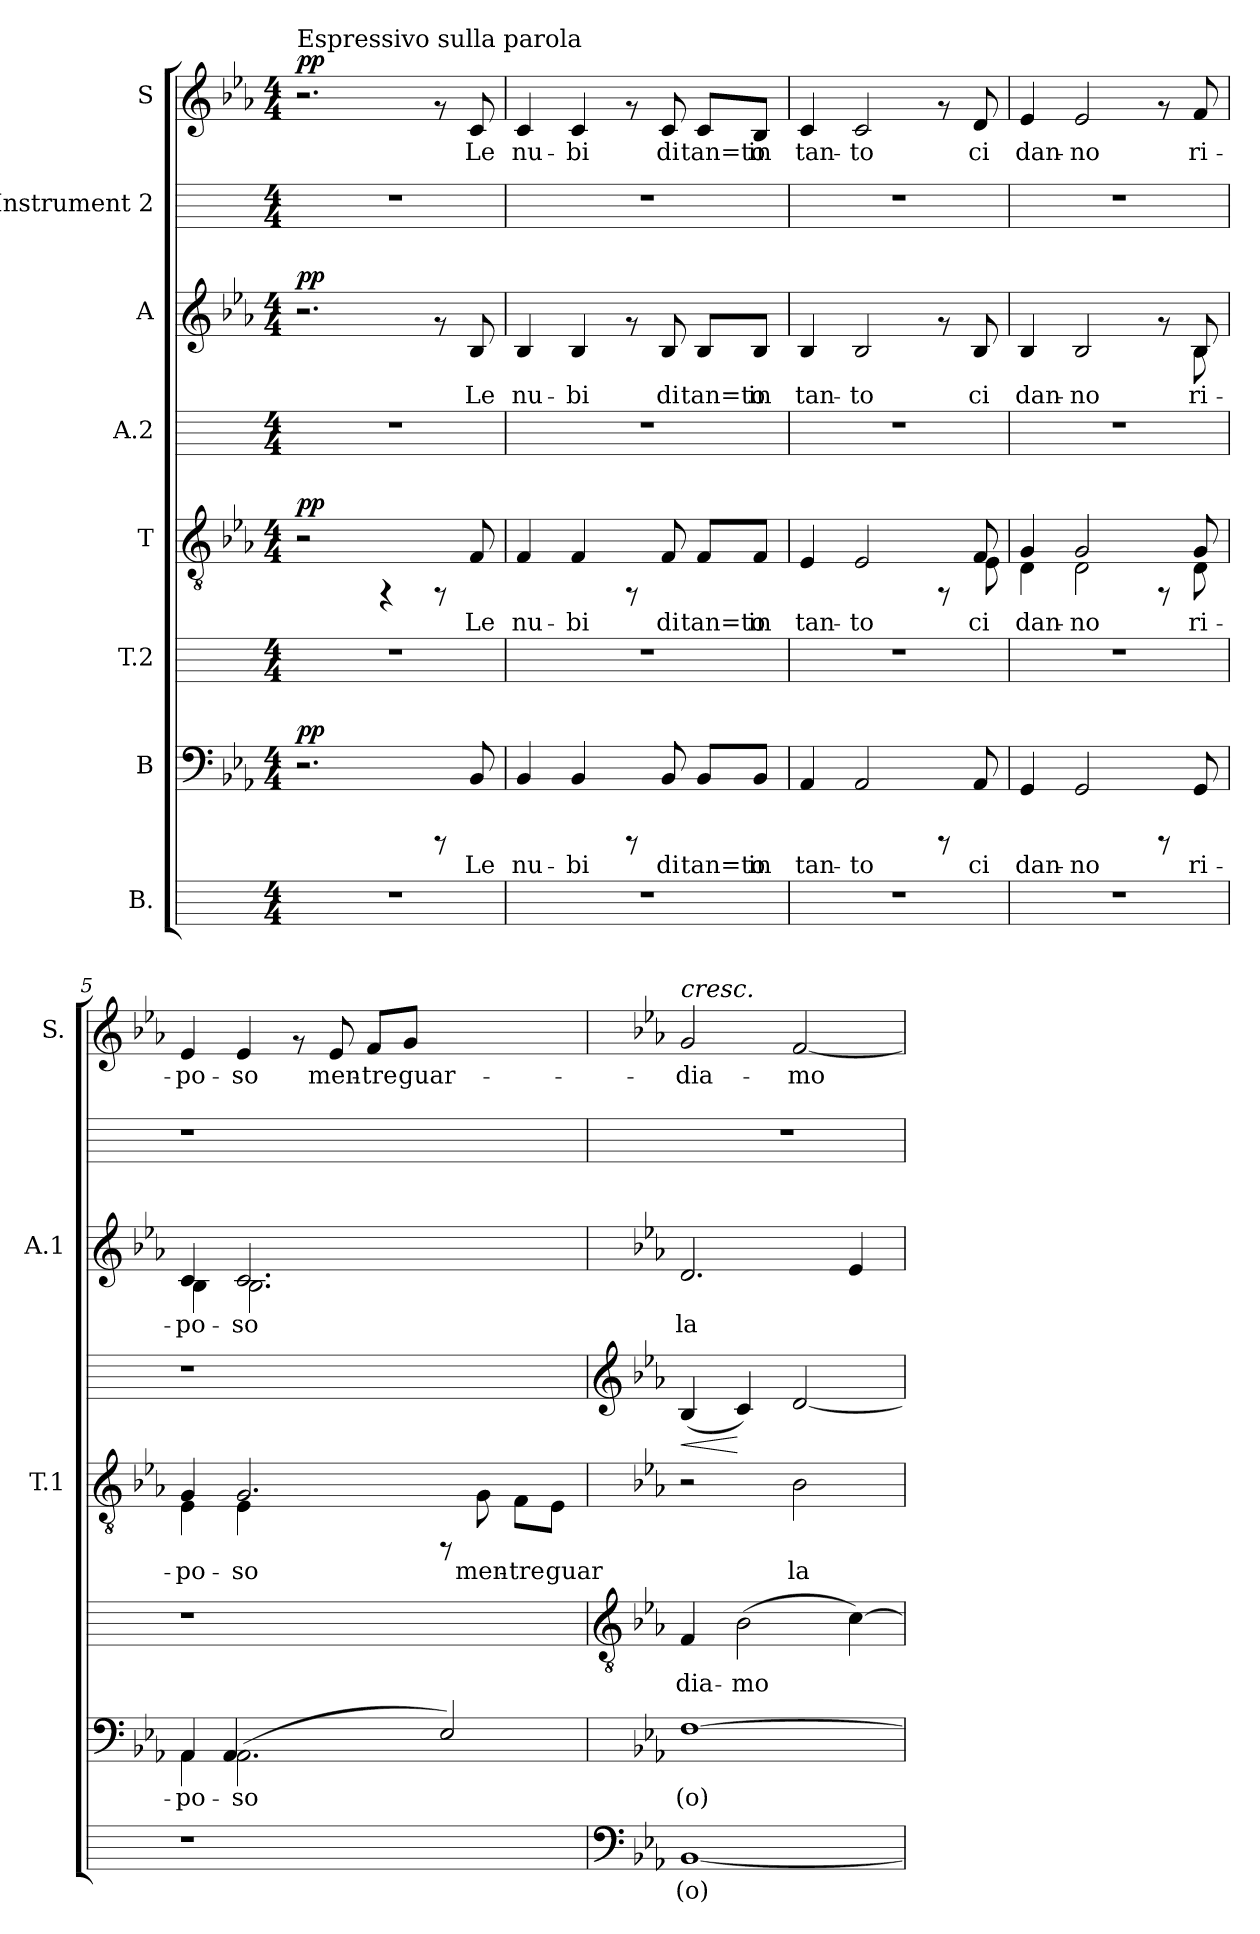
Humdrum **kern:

**kern	**text	**kern	**text	**dynam	**kern	**text	**kern	**text	**dynam	**kern	**dynam	**kern	**text	**dynam	**kern	**kern	**text	**dynam
*part8	*part8	*part7	*part7	*part7	*part6	*part6	*part5	*part5	*part5	*part4	*part4	*part3	*part3	*part3	*part2	*part1	*part1	*part1
*staff8	*staff8	*staff7	*staff7	*staff7	*staff6	*staff6	*staff5	*staff5	*staff5	*staff4	*staff4	*staff3	*staff3	*staff3	*staff2	*staff1	*staff1	*staff1
*I"B.	*	*I"B	*	*	*I"T.2	*	*I"T	*	*	*I"A.2	*	*I"A	*	*	*I"Instrument 2	*I"S	*	*
*	*	*	*	*	*	*	*I'T.1	*	*	*	*	*I'A.1	*	*	*	*I'S.	*	*
!!LO:PB:g=z
*stria5	*	*stria5	*	*	*stria5	*	*stria5	*	*	*stria5	*	*stria5	*	*	*stria5	*stria5	*	*
*	*	*clefF4	*	*	*	*	*clefGv2	*	*	*	*	*clefG2	*	*	*	*clefG2	*	*
*k[]	*	*k[b-e-a-]	*	*	*k[]	*	*k[b-e-a-]	*	*	*k[]	*	*k[b-e-a-]	*	*	*k[]	*k[b-e-a-]	*	*
*C:	*	*E-:	*	*	*C:	*	*E-:	*	*	*C:	*	*E-:	*	*	*C:	*E-:	*	*
*M4/4	*	*M4/4	*	*	*M4/4	*	*M4/4	*	*	*M4/4	*	*M4/4	*	*	*M4/4	*M4/4	*	*
*MM40	*	*MM40	*	*	*MM40	*	*MM40	*	*	*MM40	*	*MM40	*	*	*MM40	*MM40	*	*
=1	=1	=1	=1	=1	=1	=1	=1	=1	=1	=1	=1	=1	=1	=1	=1	=1	=1	=1
!	!	!	!	!	!	!	!	!	!	!	!	!	!	!	!	!LO:TX:a:t=Espressivo sulla parola	!	!
!	!	!	!	!LO:DY:b	!	!	!	!	!LO:DY:b	!	!	!	!	!LO:DY:b	!	!	!	!LO:DY:b
1r	.	2.r	.	pp	1r	.	2r	.	pp	1r	.	2.r	.	pp	1r	2.r	.	pp
.	.	.	.	.	.	.	4rFF	.	.	.	.	.	.	.	.	.	.	.
.	.	8rCCC	.	.	.	.	8rFF	.	.	.	.	8rf	.	.	.	8rf	.	.
!	!	!	!LO:LY:b:cj	!	!	!	!	!LO:LY:b:cj	!	!	!	!	!LO:LY:b:cj	!	!	!	!LO:LY:b:cj	!
.	.	8BB-/	Le	.	.	.	8F/	Le	.	.	.	8B-/	Le	.	.	8c/	Le	.
=2	=2	=2	=2	=2	=2	=2	=2	=2	=2	=2	=2	=2	=2	=2	=2	=2	=2	=2
!	!	!	!LO:LY:b:cj	!	!	!	!	!LO:LY:b:cj	!	!	!	!	!LO:LY:b:cj	!	!	!	!LO:LY:b:cj	!
1r	.	4BB-/	nu-	.	1r	.	4F/	nu-	.	1r	.	4B-/	nu-	.	1r	4c/	nu-	.
!	!	!	!LO:LY:b:cj	!	!	!	!	!LO:LY:b:cj	!	!	!	!	!LO:LY:b:cj	!	!	!	!LO:LY:b:cj	!
.	.	4BB-/	-bi	.	.	.	4F/	-bi	.	.	.	4B-/	-bi	.	.	4c/	-bi	.
.	.	8rCCC	.	.	.	.	8rFF	.	.	.	.	8rf	.	.	.	8rf	.	.
!	!	!	!LO:LY:b:cj	!	!	!	!	!LO:LY:b:cj	!	!	!	!	!LO:LY:b:cj	!	!	!	!LO:LY:b:cj	!
.	.	8BB-/	di	.	.	.	8F/	di	.	.	.	8B-/	di	.	.	8c/	di	.
!	!	!	!LO:LY:b:cj	!	!	!	!	!LO:LY:b:cj	!	!	!	!	!LO:LY:b:cj	!	!	!	!LO:LY:b:cj	!
.	.	8BB-/L	tan=to	.	.	.	8F/L	tan=to	.	.	.	8B-/L	tan=to	.	.	8c/L	tan=to	.
!	!	!	!LO:LY:b:cj	!	!	!	!	!LO:LY:b:cj	!	!	!	!	!LO:LY:b:cj	!	!	!	!LO:LY:b:cj	!
.	.	8BB-/J	in	.	.	.	8F/J	in	.	.	.	8B-/J	in	.	.	8B-/J	in	.
=3	=3	=3	=3	=3	=3	=3	=3	=3	=3	=3	=3	=3	=3	=3	=3	=3	=3	=3
!	!	!	!LO:LY:b:cj	!	!	!	!	!LO:LY:b:cj	!	!	!	!	!LO:LY:b:cj	!	!	!	!LO:LY:b:cj	!
*	*	*	*	*	*	*	*^	*	*	*	*	*	*	*	*	*	*	*
1r	.	4AA-/	tan-	.	1r	.	4E-/	2..ryy	tan-	.	1r	.	4B-/	tan-	.	1r	4c/	tan-	.
!	!	!	!LO:LY:b:cj	!	!	!	!	!	!LO:LY:b:cj	!	!	!	!	!LO:LY:b:cj	!	!	!	!LO:LY:b:cj	!
.	.	2AA-/	-to	.	.	.	2E-/	.	-to	.	.	.	2B-/	-to	.	.	2c/	-to	.
.	.	8rCCC	.	.	.	.	8rFF	.	.	.	.	.	8rf	.	.	.	8rf	.	.
!	!	!	!LO:LY:b:cj	!	!	!	!	!	!LO:LY:b:cj	!	!	!	!	!LO:LY:b:cj	!	!	!	!LO:LY:b:cj	!
.	.	8AA-/	ci	.	.	.	8F/	8E-\	ci	.	.	.	8B-/	ci	.	.	8d/	ci	.
=4	=4	=4	=4	=4	=4	=4	=4	=4	=4	=4	=4	=4	=4	=4	=4	=4	=4	=4	=4
!	!	!	!LO:LY:b:cj	!	!	!	!	!	!LO:LY:b:cj	!	!	!	!	!LO:LY:b:cj	!	!	!	!LO:LY:b:cj	!
*	*	*	*	*	*	*	*	*	*	*	*	*	*^	*	*	*	*	*	*
1r	.	4GG/	dan-	.	1r	.	4G/	4D\	dan-	.	1r	.	4B-/	2..ryy	dan-	.	1r	4e-/	dan-	.
!	!	!	!LO:LY:b:cj	!	!	!	!	!	!LO:LY:b:cj	!	!	!	!	!	!LO:LY:b:cj	!	!	!	!LO:LY:b:cj	!
.	.	2GG/	-no	.	.	.	2G/	2D\	-no	.	.	.	2B-/	.	-no	.	.	2e-/	-no	.
.	.	8rCCC	.	.	.	.	8rFF	8ryy	.	.	.	.	8rf	.	.	.	.	8rf	.	.
!	!	!	!LO:LY:b:cj	!	!	!	!	!	!LO:LY:b:cj	!	!	!	!	!	!LO:LY:b:cj	!	!	!	!LO:LY:b:cj	!
.	.	8GG/	ri-	.	.	.	8G/	8D\	ri-	.	.	.	8B-/	8B-\	ri-	.	.	8f/	ri-	.
=5	=5	=5	=5	=5	=5	=5	=5	=5	=5	=5	=5	=5	=5	=5	=5	=5	=5	=5	=5	=5
*	*	*^	*	*	*	*	*	*	*	*	*	*	*	*	*	*	*	*	*	*
!	!	!	!	!LO:LY:b:cj	!	!	!	!	!	!LO:LY:b:cj	!	!	!	!	!	!LO:LY:b:cj	!	!	!	!LO:LY:b:cj	!
1r	.	4AA-/	4AA-\	-po-	.	1r	.	4G/	4E-\	-po-	.	1r	.	4c/	4B-\	-po-	.	1r	4e-/	-po-	.
!	!	!	!	!LO:LY:b:cj	!	!	!	!	!	!LO:LY:b:cj	!	!	!	!	!	!LO:LY:b:cj	!	!	!	!LO:LY:b:cj	!
.	.	(>2.AA-\	4AA-/	-so	.	.	.	2.G/	4E-\	-so	.	.	.	2.c/	2.B-\	-so	.	.	4e-/	-so	.
.	.	.	1ryy	.	.	.	.	.	1ryy	.	.	.	.	.	.	.	.	.	8rf	.	.
!	!	!	!	!	!	!	!	!	!	!	!	!	!	!	!	!	!	!	!	!LO:LY:b:cj	!
.	.	.	.	.	.	.	.	.	.	.	.	.	.	.	.	.	.	.	8e-/	men-	.
!	!	!	!	!	!	!	!	!	!	!	!	!	!	!	!	!	!	!	!	!LO:LY:b:cj	!
.	.	.	.	.	.	.	.	.	.	.	.	.	.	.	.	.	.	.	8f/L	-tre	.
!	!	!	!	!	!	!	!	!	!	!	!	!	!	!	!	!	!	!	!	!LO:LY:b:cj	!
.	.	.	.	.	.	.	.	.	.	.	.	.	.	.	.	.	.	.	8g/J	guar-	.
!	!	!	!	!LO:LY:b:cj	!	!	!	!	!	!	!	!	!	!	!	!	!	!	!	!	!
2ryy	.	2E-/)	.	.	.	2ryy	.	8rCC	.	.	.	2ryy	.	2ryy	2ryy	.	.	2ryy	2ryy	.	.
!	!	!	!	!	!	!	!	!	!	!LO:LY:b:cj	!	!	!	!	!	!	!	!	!	!	!
.	.	.	.	.	.	.	.	8G\	.	men-	.	.	.	.	.	.	.	.	.	.	.
!	!	!	!	!	!	!	!	!	!	!LO:LY:b:cj	!	!	!	!	!	!	!	!	!	!	!
.	.	.	.	.	.	.	.	8F\L	.	-tre	.	.	.	.	.	.	.	.	.	.	.
!	!	!	!	!	!	!	!	!	!	!LO:LY:b:cj	!	!	!	!	!	!	!	!	!	!	!
.	.	.	.	.	.	.	.	8E-\J	.	guar	.	.	.	.	.	.	.	.	.	.	.
*	*	*v	*v	*	*	*	*	*v	*v	*	*	*	*	*v	*v	*	*	*	*	*	*
!!LO:PB:g=z
=6	=6	=6	=6	=6	=6	=6	=6	=6	=6	=6	=6	=6	=6	=6	=6	=6	=6	=6
*clefF4	*	*	*	*	*clefGv2	*	*	*	*	*clefG2	*	*	*	*	*	*	*	*
*k[b-e-a-]	*	*	*	*	*k[b-e-a-]	*	*	*	*	*k[b-e-a-]	*	*	*	*	*	*	*	*
*E-:	*	*	*	*	*E-:	*	*	*	*	*E-:	*	*	*	*	*	*	*	*
!	!	!	!	!	!	!	!	!	!	!	!	!	!	!	!	!LO:TX:a:i:t=cresc.	!	!
!	!LO:LY:b:cj	!	!LO:LY:b:cj	!	!	!LO:LY:b	!	!	!	!	!LO:HP:b	!	!LO:LY:b:cj	!	!	!	!LO:LY:b:cj	!
[<1BB-	(o)	[>1F	(o)	.	4F/	dia-	2r	.	.	(<4B-/	<	2.d/	la	.	1r	2g/	-dia-	.
!	!	!	!	!	!	!LO:LY:b	!	!	!	!	!	!	!	!	!	!	!	!
.	.	.	.	.	(>2B-\	-mo	.	.	.	4c/)	[	.	.	.	.	.	.	.
!	!	!	!	!	!	!	!	!LO:LY:b:cj	!	!	!	!	!	!	!	!	!LO:LY:b:cj	!
.	.	.	.	.	.	.	2B-\	la	.	[<2d/	.	.	.	.	.	[<2f/	-mo	.
!	!	!	!	!	!	!LO:LY:b	!	!	!	!	!	!	!LO:LY:b:cj	!	!	!	!	!
.	.	.	.	.	[>4c\)	.	.	.	.	.	.	4e-/	.	.	.	.	.	.
=	=	=	=	=	=	=	=	=	=	=	=	=	=	=	=	=	=	=
*-	*-	*-	*-	*-	*-	*-	*-	*-	*-	*-	*-	*-	*-	*-	*-	*-	*-	*-
